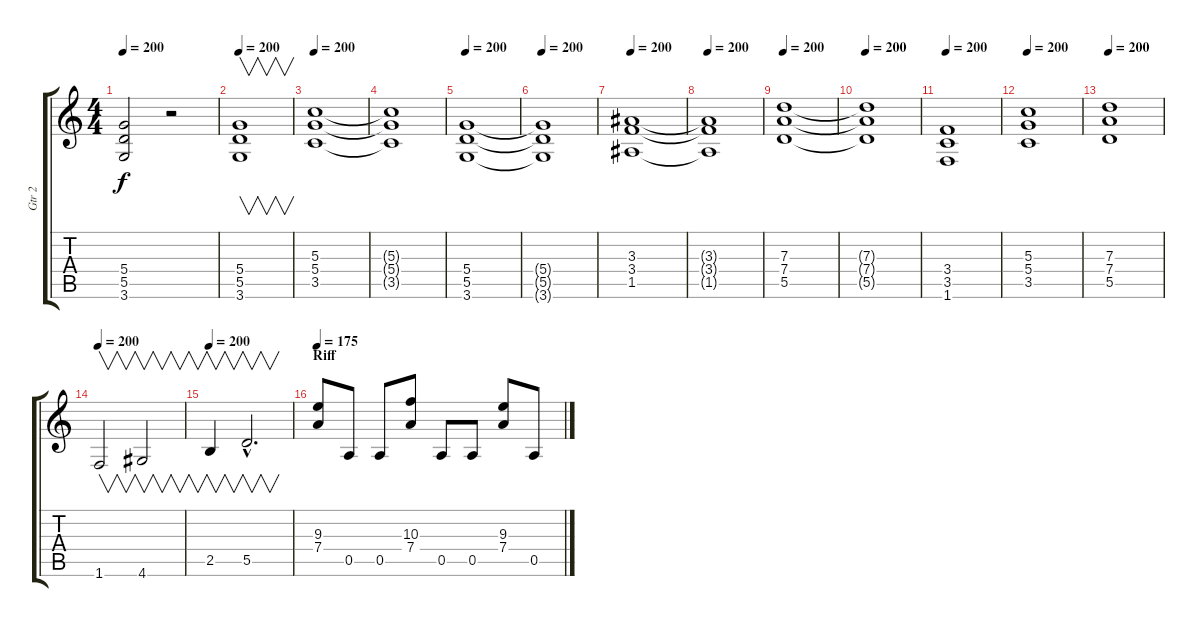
\track ("Gtr 2" "Gtr 2") {instrument overdrivenguitar}
\staff {score tabs}
\tuning (E4 B3 G3 D3 A2 E2) {hide}
\ts (4 4)
\tempo 200
\clef g2
\ks c
(5.4 5.5 3.6).2{dy f} r.2 |
\tempo 200
(5.4 5.5 3.6).1{v} |
\tempo 200
(5.3 5.4 3.5).1 |
(5.3{t} 5.4{t} 3.5{t}).1 |
\tempo 200
(5.4 5.5 3.6).1 |
\tempo 200
(5.4{t} 5.5{t} 3.6{t}).1 |
\tempo 200
(3.3 3.4 1.5).1 |
\tempo 200
(3.3{t} 3.4{t} 1.5{t}).1 |
\tempo 200
(7.3 7.4 5.5).1 |
\tempo 200
(7.3{t} 7.4{t} 5.5{t}).1 |
\tempo 200
(3.4 3.5 1.6).1 |
\tempo 200
(5.3 5.4 3.5).1 |
\tempo 200
(7.3 7.4 5.5).1 |
\tempo 200
1.6.2{v} 4.6.2{v} |
\tempo 200
2.5.4{v} 5.5{hac}.2{v d} |
\section ("" "Riff")
\tempo 175
(9.3 7.4).8 0.5.8 0.5.8 (10.3 7.4).8 0.5.8 0.5.8 (9.3 7.4).8 0.5.8
